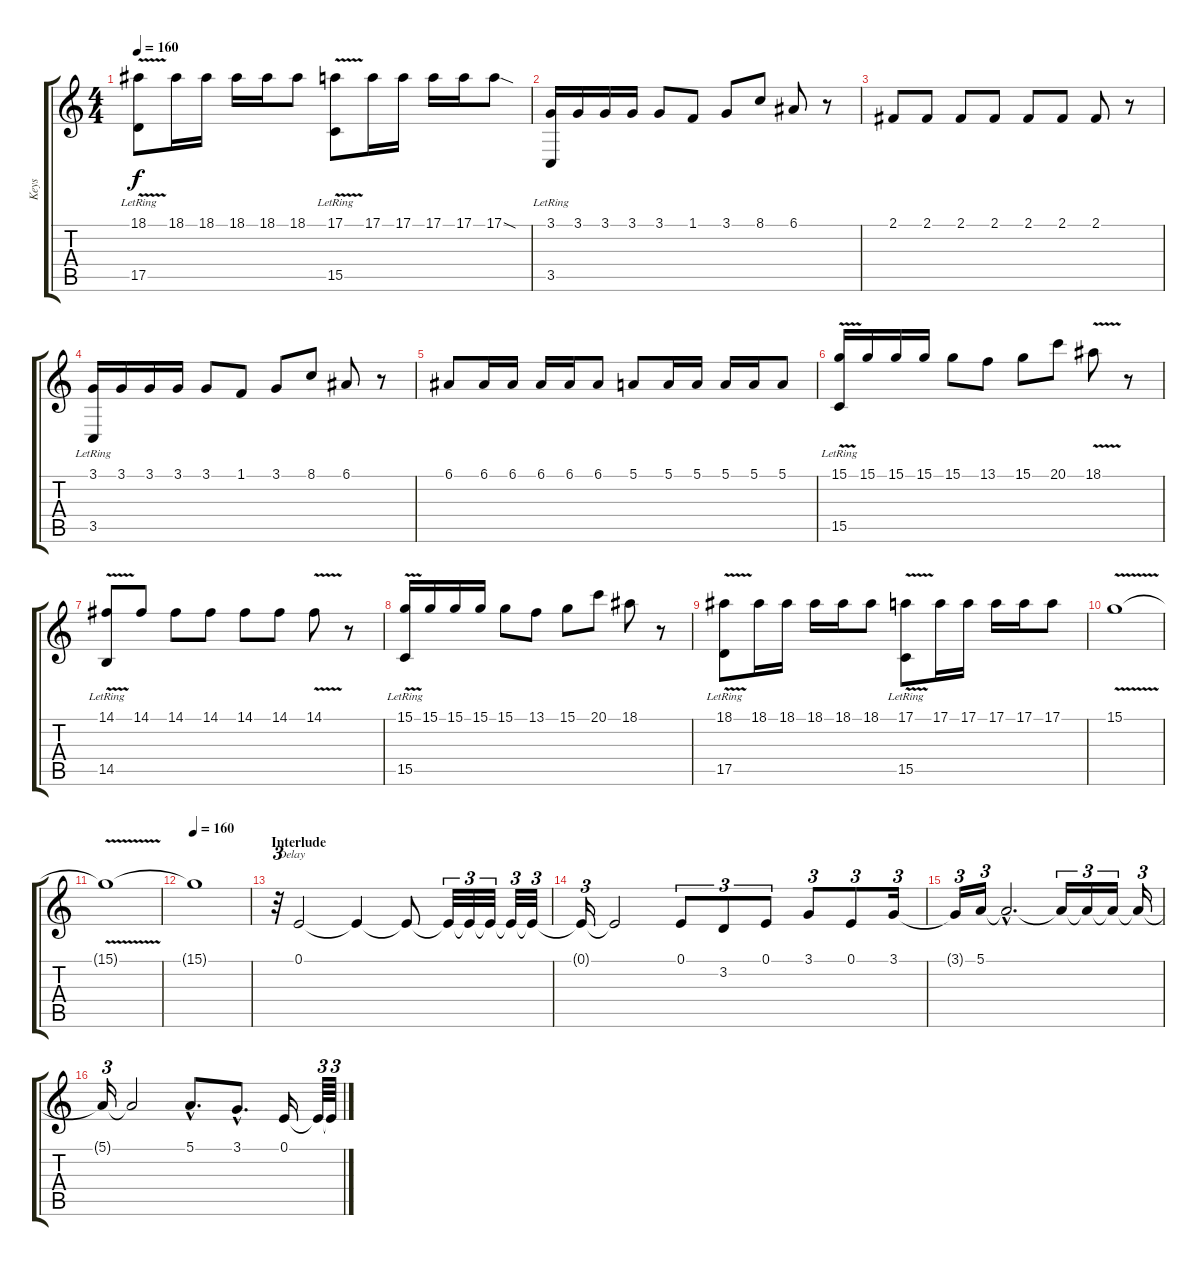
\track ("Keys" "Keys") {instrument lead1square}
\staff {score tabs}
\tuning (E4 B3 G3 D3 A2 E2) {hide}
\ts (4 4)
\tempo 160
\clef g2
\ks c
(18.1 17.5{v lr}).8{dy f} 18.1.16 18.1.16 18.1.16 18.1.16 18.1.8 (17.1 15.5{v lr}).8 17.1.16 17.1.16 17.1.16 17.1.16 17.1{sod}.8 |
(3.1 3.5{lr}).16 3.1.16 3.1.16 3.1.16 3.1.8 1.1.8 3.1.8 8.1.8 6.1.8 r.8 |
2.1.8 2.1.8 2.1.8 2.1.8 2.1.8 2.1.8 2.1.8 r.8 |
(3.1 3.5{lr}).16 3.1.16 3.1.16 3.1.16 3.1.8 1.1.8 3.1.8 8.1.8 6.1.8 r.8 |
6.1.8 6.1.16 6.1.16 6.1.16 6.1.16 6.1.8 5.1.8 5.1.16 5.1.16 5.1.16 5.1.16 5.1.8 |
(15.1 15.5{v lr}).16 15.1.16 15.1.16 15.1.16 15.1.8 13.1.8 15.1.8 20.1.8 18.1{v}.8 r.8 |
(14.1 14.5{v lr}).8 14.1.8 14.1.8 14.1.8 14.1.8 14.1.8 14.1{v}.8 r.8 |
(15.1 15.5{v lr}).16 15.1.16 15.1.16 15.1.16 15.1.8 13.1.8 15.1.8 20.1.8 18.1.8 r.8 |
(18.1 17.5{v lr}).8 18.1.16 18.1.16 18.1.16 18.1.16 18.1.8 (17.1 15.5{v lr}).8 17.1.16 17.1.16 17.1.16 17.1.16 17.1.8 |
15.1{v}.1{volume 0} |
15.1{t}.1 |
\tempo 160
15.1{t}.1 |
\section ("" "Interlude")
r.32{tu (3 2) txt "Delay" volume 16 instrument flute} 0.1.2 0.1{t}.4 0.1{t}.8 0.1{t}.32{tu (3 2)} 0.1{t}.32{tu (3 2)} 0.1{t}.32{tu (3 2)} 0.1{t}.32{tu (3 2)} 0.1{t}.32{tu (3 2)} |
0.1{t}.16{tu (3 2)} 0.1{t}.2 0.1.8{tu (3 2)} 3.2.8{tu (3 2)} 0.1.8{tu (3 2)} 3.1.8{tu (3 2)} 0.1.8{tu (3 2)} 3.1.16{tu (3 2)} |
3.1{t}.16{tu (3 2)} 5.1.16{tu (3 2)} 5.1{hac t}.2{d} 5.1{t}.16{tu (3 2)} 5.1{t}.16{tu (3 2)} 5.1{t}.16{tu (3 2)} 5.1{t}.16{tu (3 2)} |
5.1{t}.16{tu (3 2)} 5.1{t}.2 5.1{hac}.8{d} 3.1{hac}.8{d} 0.1.16 0.1{t}.64{tu (3 2)} 0.1{t}.64{tu (3 2)}
